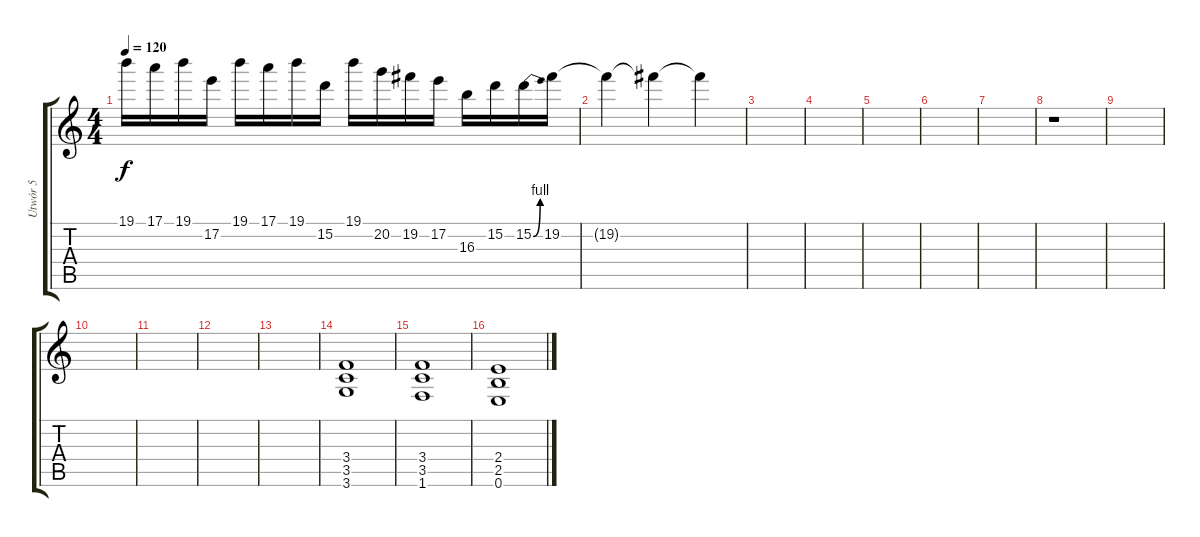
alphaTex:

\track ("Utwór 5" "Utwór 5") {instrument distortionguitar}
\staff {score tabs}
\tuning (E4 B3 G3 D3 A2 E2) {hide}
\ts (4 4)
\tempo 120
\clef g2
\ks c
19.1.16{dy f} 17.1.16 19.1.16 17.2.16 19.1.16 17.1.16 19.1.16 15.2.16 19.1.16 20.2.16 19.2.16 17.2.16 16.3.16 15.2.16 15.2{be (bend 0 0 60 4)}.16 19.2.16 |
19.2{t}.4 19.2{t}.4 19.2{t}.4 |
|
|
|
|
|
r.1 |
|
|
|
|
|
(3.4 3.5 3.6).1 |
(3.4 3.5 1.6).1 |
(2.4 2.5 0.6).1
